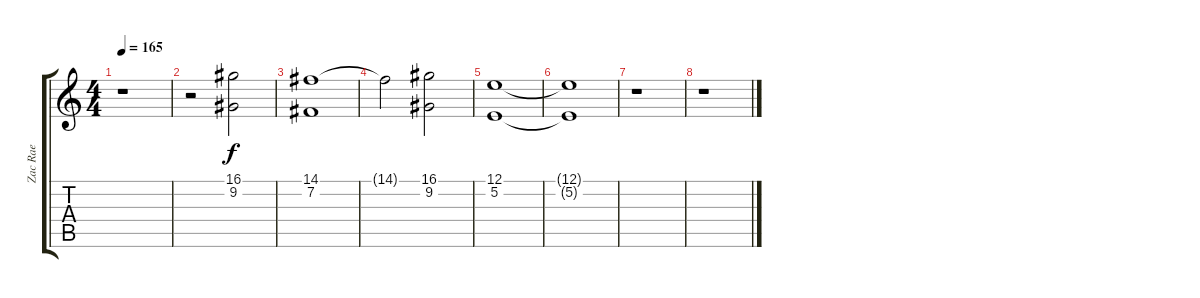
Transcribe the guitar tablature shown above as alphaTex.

\track ("Zac Rae" "Zac Rae") {instrument electricgrandpiano}
\staff {score tabs}
\tuning (E4 B3 G3 D3 A2 E2) {hide}
\ts (4 4)
\tempo 165
\clef g2
\ks c
r.1{dy f} |
r.2 (16.1 9.2).2 |
(14.1 7.2).1 |
14.1{t}.2 (16.1 9.2).2 |
(12.1 5.2).1 |
(12.1{t} 5.2{t}).1 |
r.1 |
r.1
